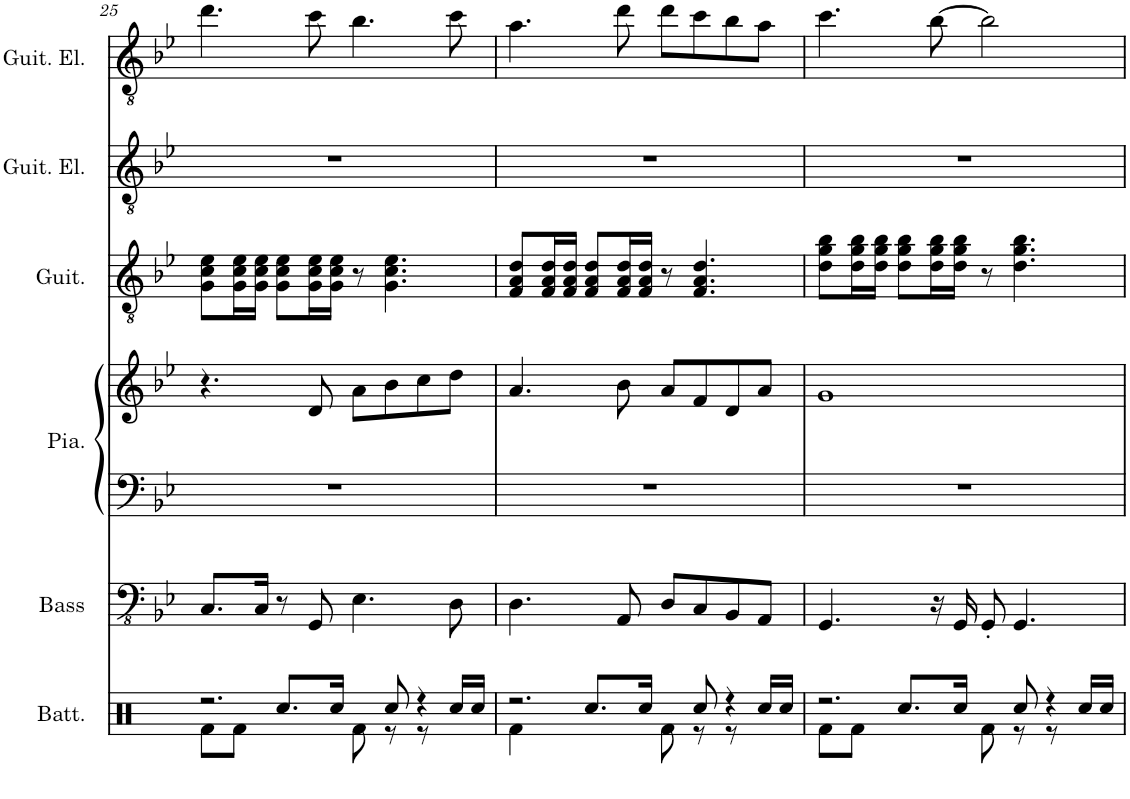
**kern	**kern	**kern	**kern	**kern	**kern	**kern
*part6	*part5	*part4	*part4	*part3	*part2	*part1
*staff7	*staff6	*staff5	*staff4	*staff3	*staff2	*staff1
*I"Batterie	*I"Basse acoustique	*I"Piano	*	*I"Guitare acoustique	*I"Guitare électrique	*I"Guitare électrique
*I'Batt.	*I'Bass	*I'Pia.	*	*I'Guit.	*I'Guit. El.	*I'Guit. El.
!!LO:PB:g=z
*clefX	*clefFv4	*clefF4	*clefG2	*clefGv2	*clefGv2	*clefGv2
*k[]	*k[b-e-]	*k[b-e-]	*k[b-e-]	*k[b-e-]	*k[b-e-]	*k[b-e-]
*M4/4	*M4/4	*M4/4	*M4/4	*M4/4	*M4/4	*M4/4
=25	=25	=25	=25	=25	=25	=25
!LO:N:vis=2.	!	!	!	!	!	!
*^	*	*	*	*	*	*
8%5r	8Rf\L	8.CC/L	1r	4.r	8G\ 8c\ 8e-\L	1r	4.dd\
.	8Rf\J	.	.	.	16G\ 16c\ 16e-\L	.	.
.	.	16CC/Jk	.	.	16G\ 16c\ 16e-\JJ	.	.
.	8.Rcc/L	8r	.	.	8G\ 8c\ 8e-\L	.	.
.	.	8GGG/	.	8d/	16G\ 16c\ 16e-\L	.	8cc\
.	16Rcc/Jk	.	.	.	16G\ 16c\ 16e-\JJ	.	.
.	8Rf\	4.EE-\	.	8a\L	8r	.	4.b-\
8Rcc/	8r	.	.	8b-\	4.G\ 4.c\ 4.e-\	.	.
4r	8r	.	.	8cc\	.	.	.
.	16Rcc/LL	8DD\	.	8dd\J	.	.	8cc\
.	16Rcc/JJ	.	.	.	.	.	.
=26	=26	=26	=26	=26	=26	=26	=26
!LO:N:vis=2.	!	!	!	!	!	!	!
8%5r	4Rf\	4.DD\	1r	4.a/	8F/ 8A/ 8d/L	1r	4.a\
.	.	.	.	.	16F/ 16A/ 16d/L	.	.
.	.	.	.	.	16F/ 16A/ 16d/JJ	.	.
.	8.Rcc/L	.	.	.	8F/ 8A/ 8d/L	.	.
.	.	8AAA/	.	8b-\	16F/ 16A/ 16d/L	.	8dd\
.	16Rcc/Jk	.	.	.	16F/ 16A/ 16d/JJ	.	.
.	8Rf\	8DD/L	.	8a/L	8r	.	8dd\L
8Rcc/	8r	8CC/	.	8f/	4.F/ 4.A/ 4.d/	.	8cc\
4r	8r	8BBB-/	.	8d/	.	.	8b-\
.	16Rcc/LL	8AAA/J	.	8a/J	.	.	8a\J
.	16Rcc/JJ	.	.	.	.	.	.
=27	=27	=27	=27	=27	=27	=27	=27
!LO:N:vis=2.	!	!	!	!	!	!	!
8%5r	8Rf\L	4.GGG/	1r	1g	8d\ 8g\ 8b-\L	1r	4.cc\
.	8Rf\J	.	.	.	16d\ 16g\ 16b-\L	.	.
.	.	.	.	.	16d\ 16g\ 16b-\JJ	.	.
.	8.Rcc/L	.	.	.	8d\ 8g\ 8b-\L	.	.
.	.	16r	.	.	16d\ 16g\ 16b-\L	.	[8b-\
.	16Rcc/Jk	16GGG/	.	.	16d\ 16g\ 16b-\JJ	.	.
.	8Rf\	8GGG'/	.	.	8r	.	2b-\]
8Rcc/	8r	4.GGG/	.	.	4.d\ 4.g\ 4.b-\	.	.
4r	8r	.	.	.	.	.	.
.	16Rcc/LL	.	.	.	.	.	.
.	16Rcc/JJ	.	.	.	.	.	.
*v	*v	*	*	*	*	*	*
=	=	=	=	=	=	=
*-	*-	*-	*-	*-	*-	*-
